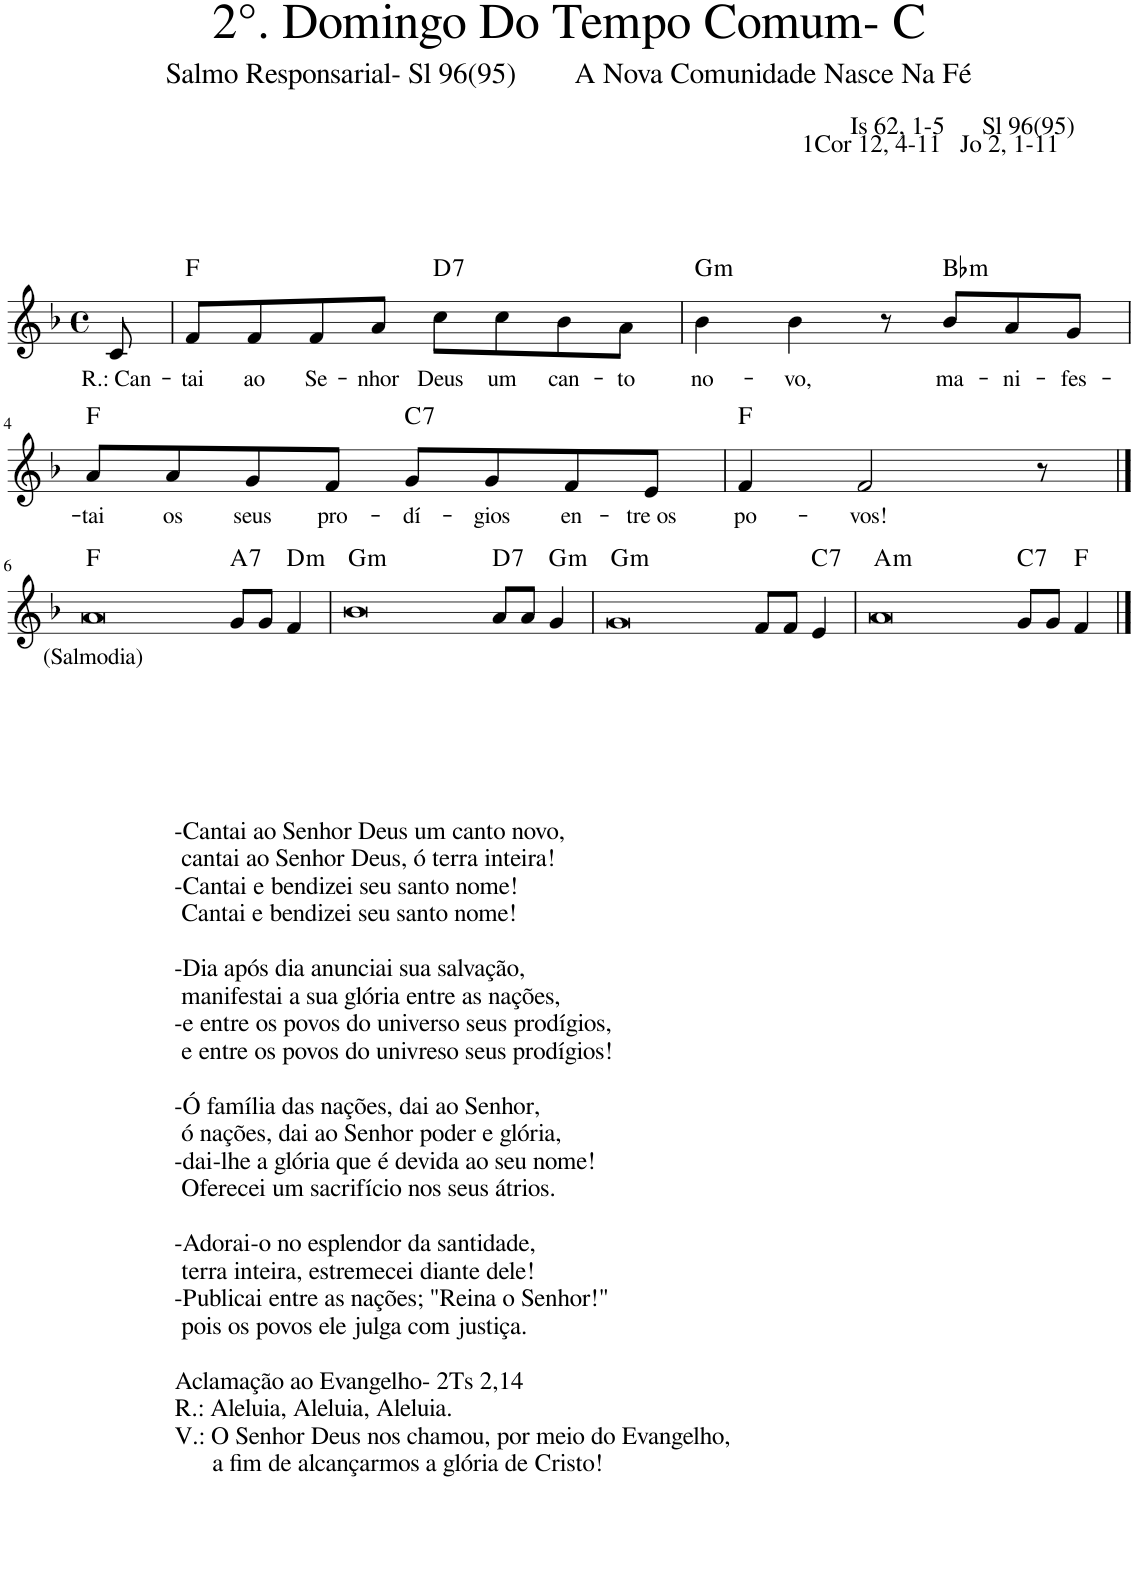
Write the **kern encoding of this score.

**kern	**text	**harte
*part1	*part1	*part1
*staff1	*staff1	*
*I"Voz	*	*
*I'Vo.	*	*
*clefG2	*	*
*k[b-]	*	*
*M4/4	*	*
*met(c)	*	*
=1	=1	=1
!	!LO:LY:b	!
8c/	R.: Can-	.
=2	=2	=2
!	!LO:LY:b	!
8f/L	-tai	F:maj
!	!LO:LY:b	!
8f/	ao	.
!	!LO:LY:b	!
8f/	Se-	.
!	!LO:LY:b	!
8a/J	-nhor	.
!	!LO:LY:b	!LO:H:kt=7
8cc\L	Deus	D:7
!	!LO:LY:b	!
8cc\	um	.
!	!LO:LY:b	!
8b-\	can-	.
!	!LO:LY:b	!
8a\J	-to	.
=3	=3	=3
!	!LO:LY:b	!LO:H:kt=m
4b-\	no-	G:min
!	!LO:LY:b	!
4b-\	-vo,	.
8r	.	.
!	!LO:LY:b	!LO:H:kt=m
8b-/L	ma-	Bb:min
!	!LO:LY:b	!
8a/	-ni-	.
!	!LO:LY:b	!
8g/J	-fes-	.
!!LO:LB:g=z
=4	=4	=4
!	!LO:LY:b	!
8a/L	-tai	F:maj
!	!LO:LY:b	!
8a/	os	.
!	!LO:LY:b	!
8g/	seus	.
!	!LO:LY:b	!
8f/J	pro-	.
!	!LO:LY:b	!LO:H:kt=7
8g/L	-dí-	C:7
!	!LO:LY:b	!
8g/	-gios	.
!	!LO:LY:b	!
8f/	en-	.
!	!LO:LY:b	!
8e/J	-tre os	.
=5	=5	=5
!	!LO:LY:b	!
4f/	po-	F:maj
!	!LO:LY:b	!
2f/	-vos!	.
8r	.	.
!!LO:LB:g=z
==6	==6	==6
!LO:TX:b:t=-Cantai ao Senhor Deus um canto novo,	!	!
!LO:TX:b:t=cantai ao Senhor Deus, ó terra inteira!	!	!
!LO:TX:b:t=-Cantai e bendizei seu santo nome!	!	!
!LO:TX:b:t=Cantai e bendizei seu santo nome!	!	!
!LO:TX:b:t=-Dia após dia anunciai sua salvação,	!	!
!LO:TX:b:t=manifestai a sua glória entre as nações,	!	!
!LO:TX:b:t=-e entre os povos do universo seus prodígios,	!	!
!LO:TX:b:t=e entre os povos do univreso seus prodígios!	!	!
!LO:TX:b:t=-Ó família das nações, dai ao Senhor,	!	!
!LO:TX:b:t=ó nações, dai ao Senhor poder e glória,	!	!
!LO:TX:b:t=-dai-lhe a glória que é devida ao seu nome!	!	!
!LO:TX:b:t=Oferecei um sacrifício nos seus átrios.	!	!
!LO:TX:b:t=-Adorai-o no esplendor da santidade,	!	!
!LO:TX:b:t=terra inteira, estremecei diante dele!	!	!
!LO:TX:b:t=-Publicai entre as nações; "Reina o Senhor!"	!	!
!LO:TX:b:t=pois os povos ele julga com justiça.	!	!
!LO:TX:b:t=Aclamação ao Evangelho- 2Ts 2,14	!	!
!LO:TX:b:t=R.&colon; Aleluia, Aleluia, Aleluia.	!	!
!LO:TX:b:t=V.&colon; O Senhor Deus nos chamou, por meio do Evangelho,	!	!
!LO:TX:b:t=a fim de alcançarmos a glória de Cristo!	!	!
!	!LO:LY:b	!
[1a	(Salmodia)	F:maj
1ryy	.	.
!	!	!LO:H:kt=7
8g/L	.	A:7
8g/J	.	.
!	!	!LO:H:kt=m
4f/	.	D:min
=7	=7	=7
!	!	!LO:H:kt=m
[1b-	.	G:min
1a]	.	.
!	!	!LO:H:kt=7
8a/L	.	D:7
8a/J	.	.
!	!	!LO:H:kt=m
4g/	.	G:min
=8	=8	=8
!	!	!LO:H:kt=m
[1g	.	G:min
1b-]	.	.
8f/L	.	.
8f/J	.	.
!	!	!LO:H:kt=7
4e/	.	C:7
=9	=9	=9
!	!	!LO:H:kt=m
[1a	.	A:min
1g]	.	.
!	!	!LO:H:kt=7
8g/L	.	C:7
8g/J	.	.
4f/	.	F:maj
==10	==10	==10
1a]	.	.
=	=	=
*-	*-	*-
